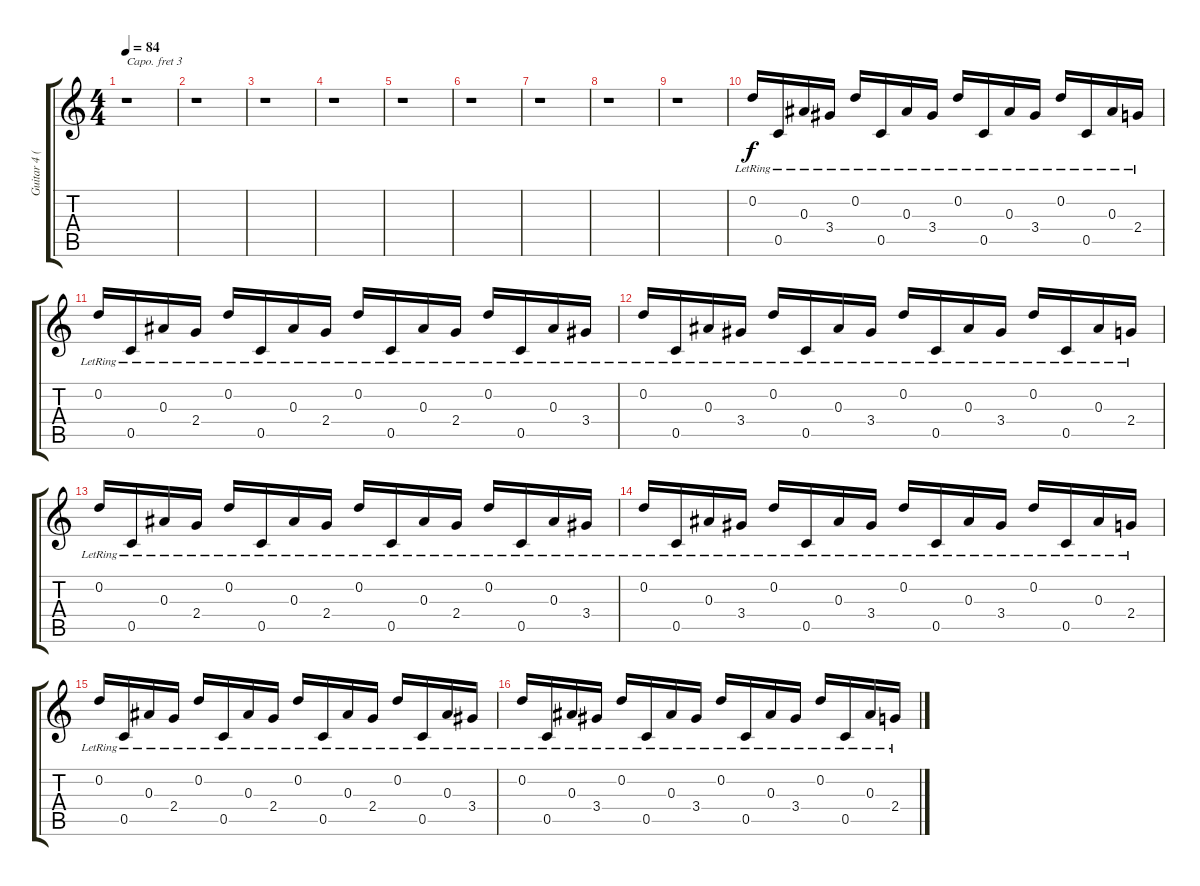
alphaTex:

\track ("Guitar 4 (Acoustic w/ Capo on 3rd Fret)" "Guitar 4 (") {instrument acousticguitarsteel}
\staff {score tabs}
\capo 3
\tuning (E4 B3 G3 D3 A2 E2) {hide}
\ts (4 4)
\tempo 84
\clef g2
\ks c
r.1{dy f} |
r.1 |
r.1 |
r.1 |
r.1 |
r.1 |
r.1 |
r.1 |
r.1{volume 5} |
0.2{lr}.16 0.5{lr}.16 0.3{lr}.16 3.4{lr}.16 0.2{lr}.16 0.5{lr}.16 0.3{lr}.16 3.4{lr}.16 0.2{lr}.16 0.5{lr}.16 0.3{lr}.16 3.4{lr}.16 0.2{lr}.16 0.5{lr}.16 0.3{lr}.16 2.4{lr}.16 |
0.2{lr}.16 0.5{lr}.16 0.3{lr}.16 2.4{lr}.16 0.2{lr}.16 0.5{lr}.16 0.3{lr}.16 2.4{lr}.16 0.2{lr}.16 0.5{lr}.16 0.3{lr}.16 2.4{lr}.16 0.2{lr}.16 0.5{lr}.16 0.3{lr}.16 3.4{lr}.16 |
0.2{lr}.16 0.5{lr}.16 0.3{lr}.16 3.4{lr}.16 0.2{lr}.16 0.5{lr}.16 0.3{lr}.16 3.4{lr}.16 0.2{lr}.16 0.5{lr}.16 0.3{lr}.16 3.4{lr}.16 0.2{lr}.16 0.5{lr}.16 0.3{lr}.16 2.4{lr}.16 |
0.2{lr}.16 0.5{lr}.16 0.3{lr}.16 2.4{lr}.16 0.2{lr}.16 0.5{lr}.16 0.3{lr}.16 2.4{lr}.16 0.2{lr}.16 0.5{lr}.16 0.3{lr}.16 2.4{lr}.16 0.2{lr}.16 0.5{lr}.16 0.3{lr}.16 3.4{lr}.16 |
0.2{lr}.16 0.5{lr}.16 0.3{lr}.16 3.4{lr}.16 0.2{lr}.16 0.5{lr}.16 0.3{lr}.16 3.4{lr}.16 0.2{lr}.16 0.5{lr}.16 0.3{lr}.16 3.4{lr}.16 0.2{lr}.16 0.5{lr}.16 0.3{lr}.16 2.4{lr}.16 |
0.2{lr}.16{volume 3} 0.5{lr}.16 0.3{lr}.16 2.4{lr}.16 0.2{lr}.16 0.5{lr}.16 0.3{lr}.16 2.4{lr}.16 0.2{lr}.16 0.5{lr}.16 0.3{lr}.16 2.4{lr}.16 0.2{lr}.16 0.5{lr}.16 0.3{lr}.16 3.4{lr}.16 |
0.2{lr}.16 0.5{lr}.16 0.3{lr}.16 3.4{lr}.16 0.2{lr}.16 0.5{lr}.16 0.3{lr}.16 3.4{lr}.16 0.2{lr}.16 0.5{lr}.16 0.3{lr}.16 3.4{lr}.16 0.2{lr}.16 0.5{lr}.16 0.3{lr}.16 2.4{lr}.16
